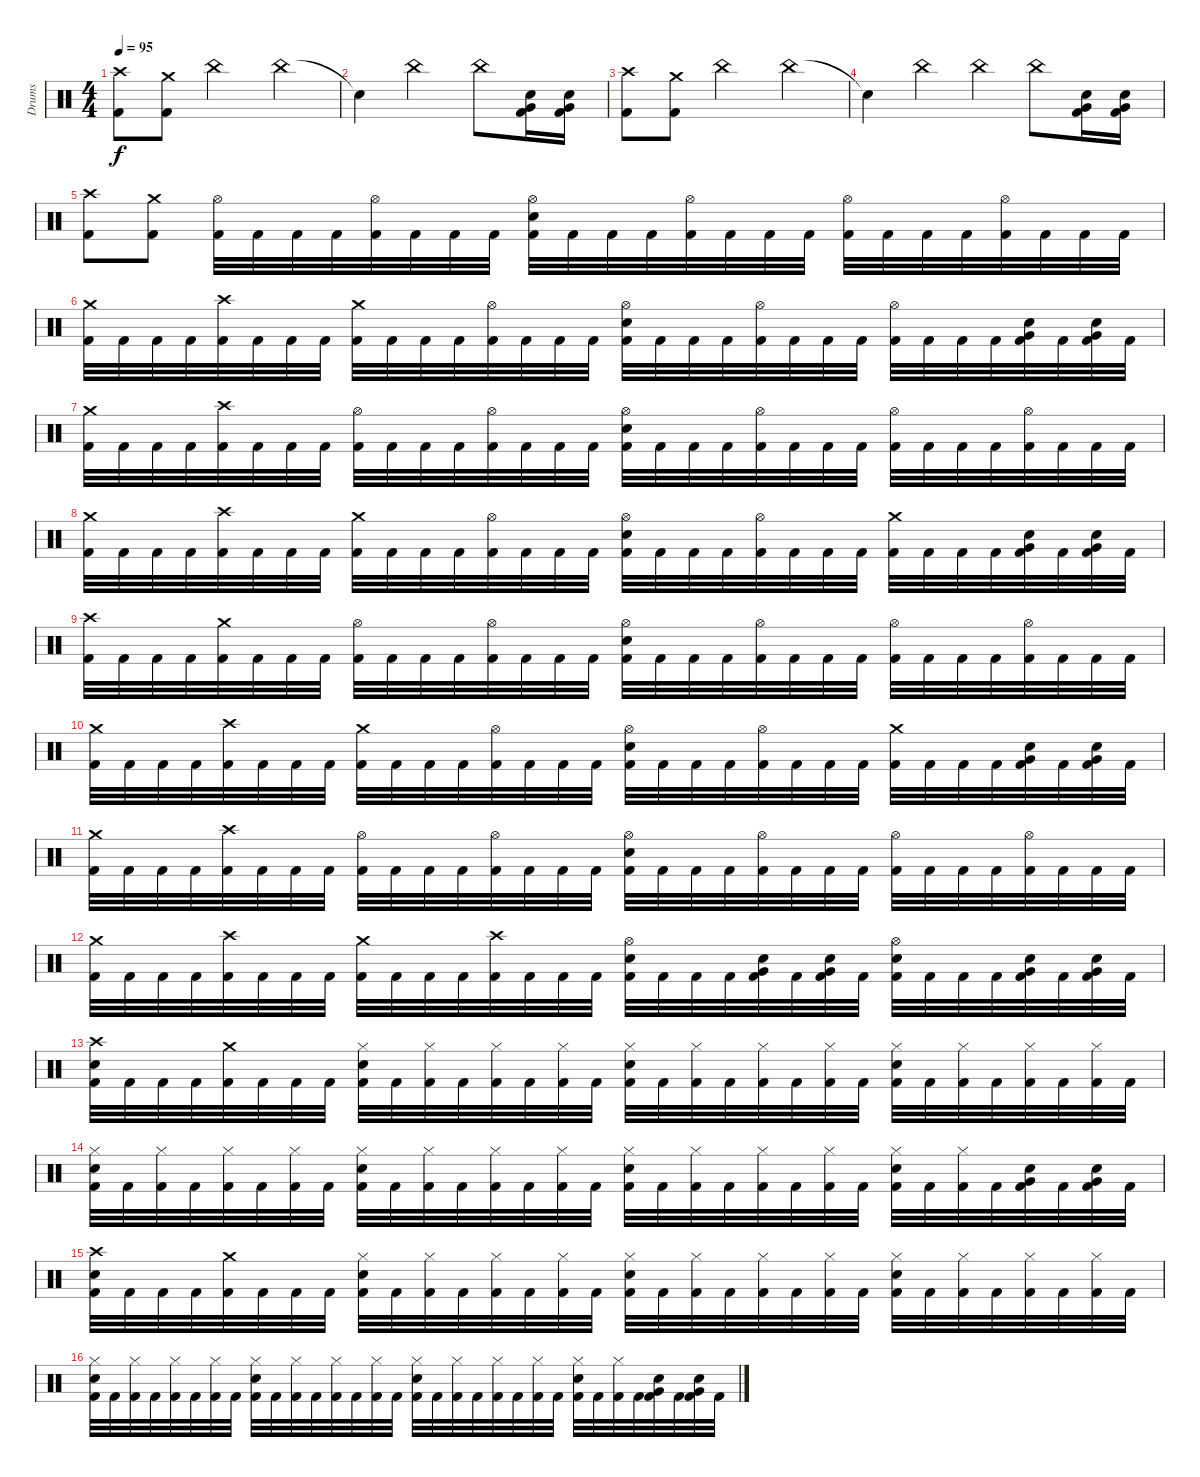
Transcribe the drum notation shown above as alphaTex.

\track ("Drums" "Drums") {instrument percussion}
\staff {score}
\articulation defaults
\ts (4 4)
\tempo 95
\clef neutral
\ks c
("Crash high (hit)" "Kick (hit) 2").8{dy f} ("Crash medium (hit)" "Kick (hit) 2").8 "China (hit)".2 "China (hit)".4 |
"Snare (hit)"{t}.4 "China (hit)".2 "China (hit)".8 ("Very Low Tom (hit)" "Electric Snare (hit)" "Kick (hit) 2").16 ("Very Low Tom (hit)" "Electric Snare (hit)" "Kick (hit) 2").16 |
("Crash high (hit)" "Kick (hit) 2").8 ("Crash medium (hit)" "Kick (hit) 2").8 "China (hit)".2 "China (hit)".4 |
"Snare (hit)"{t}.4 "China (hit)".4 "China (hit)".4 "China (hit)".8 ("Very Low Tom (hit)" "Electric Snare (hit)" "Kick (hit) 2").16 ("Very Low Tom (hit)" "Electric Snare (hit)" "Kick (hit) 2").16 |
("Crash high (hit)" "Kick (hit) 2").8 ("Crash medium (hit)" "Kick (hit) 2").8 ("Hi-Hat (open)" "Kick (hit) 2").32 "Kick (hit) 2".32 "Kick (hit) 2".32 "Kick (hit) 2".32 ("Hi-Hat (open)" "Kick (hit) 2").32 "Kick (hit) 2".32 "Kick (hit) 2".32 "Kick (hit) 2".32 ("Hi-Hat (open)" "Electric Snare (hit)" "Kick (hit) 2").32 "Kick (hit) 2".32 "Kick (hit) 2".32 "Kick (hit) 2".32 ("Hi-Hat (open)" "Kick (hit) 2").32 "Kick (hit) 2".32 "Kick (hit) 2".32 "Kick (hit) 2".32 ("Hi-Hat (open)" "Kick (hit) 2").32 "Kick (hit) 2".32 "Kick (hit) 2".32 "Kick (hit) 2".32 ("Hi-Hat (open)" "Kick (hit) 2").32 "Kick (hit) 2".32 "Kick (hit) 2".32 "Kick (hit) 2".32 |
("Crash medium (hit)" "Kick (hit) 2").32 "Kick (hit) 2".32 "Kick (hit) 2".32 "Kick (hit) 2".32 ("Crash high (hit)" "Kick (hit) 2").32 "Kick (hit) 2".32 "Kick (hit) 2".32 "Kick (hit) 2".32 ("Crash medium (hit)" "Kick (hit) 2").32 "Kick (hit) 2".32 "Kick (hit) 2".32 "Kick (hit) 2".32 ("Hi-Hat (open)" "Kick (hit) 2").32 "Kick (hit) 2".32 "Kick (hit) 2".32 "Kick (hit) 2".32 ("Hi-Hat (open)" "Electric Snare (hit)" "Kick (hit) 2").32 "Kick (hit) 2".32 "Kick (hit) 2".32 "Kick (hit) 2".32 ("Hi-Hat (open)" "Kick (hit) 2").32 "Kick (hit) 2".32 "Kick (hit) 2".32 "Kick (hit) 2".32 ("Hi-Hat (open)" "Kick (hit) 2").32 "Kick (hit) 2".32 "Kick (hit) 2".32 "Kick (hit) 2".32 ("Very Low Tom (hit)" "Electric Snare (hit)" "Kick (hit) 2").32 "Kick (hit) 2".32 ("Very Low Tom (hit)" "Electric Snare (hit)" "Kick (hit) 2").32 "Kick (hit) 2".32 |
("Crash medium (hit)" "Kick (hit) 2").32 "Kick (hit) 2".32 "Kick (hit) 2".32 "Kick (hit) 2".32 ("Crash high (hit)" "Kick (hit) 2").32 "Kick (hit) 2".32 "Kick (hit) 2".32 "Kick (hit) 2".32 ("Hi-Hat (open)" "Kick (hit) 2").32 "Kick (hit) 2".32 "Kick (hit) 2".32 "Kick (hit) 2".32 ("Hi-Hat (open)" "Kick (hit) 2").32 "Kick (hit) 2".32 "Kick (hit) 2".32 "Kick (hit) 2".32 ("Hi-Hat (open)" "Electric Snare (hit)" "Kick (hit) 2").32 "Kick (hit) 2".32 "Kick (hit) 2".32 "Kick (hit) 2".32 ("Hi-Hat (open)" "Kick (hit) 2").32 "Kick (hit) 2".32 "Kick (hit) 2".32 "Kick (hit) 2".32 ("Hi-Hat (open)" "Kick (hit) 2").32 "Kick (hit) 2".32 "Kick (hit) 2".32 "Kick (hit) 2".32 ("Hi-Hat (open)" "Kick (hit) 2").32 "Kick (hit) 2".32 "Kick (hit) 2".32 "Kick (hit) 2".32 |
("Crash medium (hit)" "Kick (hit) 2").32 "Kick (hit) 2".32 "Kick (hit) 2".32 "Kick (hit) 2".32 ("Crash high (hit)" "Kick (hit) 2").32 "Kick (hit) 2".32 "Kick (hit) 2".32 "Kick (hit) 2".32 ("Crash medium (hit)" "Kick (hit) 2").32 "Kick (hit) 2".32 "Kick (hit) 2".32 "Kick (hit) 2".32 ("Hi-Hat (open)" "Kick (hit) 2").32 "Kick (hit) 2".32 "Kick (hit) 2".32 "Kick (hit) 2".32 ("Hi-Hat (open)" "Electric Snare (hit)" "Kick (hit) 2").32 "Kick (hit) 2".32 "Kick (hit) 2".32 "Kick (hit) 2".32 ("Hi-Hat (open)" "Kick (hit) 2").32 "Kick (hit) 2".32 "Kick (hit) 2".32 "Kick (hit) 2".32 ("Crash medium (hit)" "Kick (hit) 2").32 "Kick (hit) 2".32 "Kick (hit) 2".32 "Kick (hit) 2".32 ("Very Low Tom (hit)" "Electric Snare (hit)" "Kick (hit) 2").32 "Kick (hit) 2".32 ("Very Low Tom (hit)" "Electric Snare (hit)" "Kick (hit) 2").32 "Kick (hit) 2".32 |
("Crash high (hit)" "Kick (hit) 2").32 "Kick (hit) 2".32 "Kick (hit) 2".32 "Kick (hit) 2".32 ("Crash medium (hit)" "Kick (hit) 2").32 "Kick (hit) 2".32 "Kick (hit) 2".32 "Kick (hit) 2".32 ("Hi-Hat (open)" "Kick (hit) 2").32 "Kick (hit) 2".32 "Kick (hit) 2".32 "Kick (hit) 2".32 ("Hi-Hat (open)" "Kick (hit) 2").32 "Kick (hit) 2".32 "Kick (hit) 2".32 "Kick (hit) 2".32 ("Hi-Hat (open)" "Electric Snare (hit)" "Kick (hit) 2").32 "Kick (hit) 2".32 "Kick (hit) 2".32 "Kick (hit) 2".32 ("Hi-Hat (open)" "Kick (hit) 2").32 "Kick (hit) 2".32 "Kick (hit) 2".32 "Kick (hit) 2".32 ("Hi-Hat (open)" "Kick (hit) 2").32 "Kick (hit) 2".32 "Kick (hit) 2".32 "Kick (hit) 2".32 ("Hi-Hat (open)" "Kick (hit) 2").32 "Kick (hit) 2".32 "Kick (hit) 2".32 "Kick (hit) 2".32 |
("Crash medium (hit)" "Kick (hit) 2").32 "Kick (hit) 2".32 "Kick (hit) 2".32 "Kick (hit) 2".32 ("Crash high (hit)" "Kick (hit) 2").32 "Kick (hit) 2".32 "Kick (hit) 2".32 "Kick (hit) 2".32 ("Crash medium (hit)" "Kick (hit) 2").32 "Kick (hit) 2".32 "Kick (hit) 2".32 "Kick (hit) 2".32 ("Hi-Hat (open)" "Kick (hit) 2").32 "Kick (hit) 2".32 "Kick (hit) 2".32 "Kick (hit) 2".32 ("Hi-Hat (open)" "Electric Snare (hit)" "Kick (hit) 2").32 "Kick (hit) 2".32 "Kick (hit) 2".32 "Kick (hit) 2".32 ("Hi-Hat (open)" "Kick (hit) 2").32 "Kick (hit) 2".32 "Kick (hit) 2".32 "Kick (hit) 2".32 ("Crash medium (hit)" "Kick (hit) 2").32 "Kick (hit) 2".32 "Kick (hit) 2".32 "Kick (hit) 2".32 ("Very Low Tom (hit)" "Electric Snare (hit)" "Kick (hit) 2").32 "Kick (hit) 2".32 ("Very Low Tom (hit)" "Electric Snare (hit)" "Kick (hit) 2").32 "Kick (hit) 2".32 |
("Crash medium (hit)" "Kick (hit) 2").32 "Kick (hit) 2".32 "Kick (hit) 2".32 "Kick (hit) 2".32 ("Crash high (hit)" "Kick (hit) 2").32 "Kick (hit) 2".32 "Kick (hit) 2".32 "Kick (hit) 2".32 ("Hi-Hat (open)" "Kick (hit) 2").32 "Kick (hit) 2".32 "Kick (hit) 2".32 "Kick (hit) 2".32 ("Hi-Hat (open)" "Kick (hit) 2").32 "Kick (hit) 2".32 "Kick (hit) 2".32 "Kick (hit) 2".32 ("Hi-Hat (open)" "Electric Snare (hit)" "Kick (hit) 2").32 "Kick (hit) 2".32 "Kick (hit) 2".32 "Kick (hit) 2".32 ("Hi-Hat (open)" "Kick (hit) 2").32 "Kick (hit) 2".32 "Kick (hit) 2".32 "Kick (hit) 2".32 ("Hi-Hat (open)" "Kick (hit) 2").32 "Kick (hit) 2".32 "Kick (hit) 2".32 "Kick (hit) 2".32 ("Hi-Hat (open)" "Kick (hit) 2").32 "Kick (hit) 2".32 "Kick (hit) 2".32 "Kick (hit) 2".32 |
("Crash medium (hit)" "Kick (hit) 2").32 "Kick (hit) 2".32 "Kick (hit) 2".32 "Kick (hit) 2".32 ("Crash high (hit)" "Kick (hit) 2").32 "Kick (hit) 2".32 "Kick (hit) 2".32 "Kick (hit) 2".32 ("Crash medium (hit)" "Kick (hit) 2").32 "Kick (hit) 2".32 "Kick (hit) 2".32 "Kick (hit) 2".32 ("Crash high (hit)" "Kick (hit) 2").32 "Kick (hit) 2".32 "Kick (hit) 2".32 "Kick (hit) 2".32 ("Hi-Hat (open)" "Electric Snare (hit)" "Kick (hit) 2").32 "Kick (hit) 2".32 "Kick (hit) 2".32 "Kick (hit) 2".32 ("Very Low Tom (hit)" "Electric Snare (hit)" "Kick (hit) 2").32 "Kick (hit) 2".32 ("Very Low Tom (hit)" "Electric Snare (hit)" "Kick (hit) 2").32 "Kick (hit) 2".32 ("Hi-Hat (open)" "Electric Snare (hit)" "Kick (hit) 2").32 "Kick (hit) 2".32 "Kick (hit) 2".32 "Kick (hit) 2".32 ("Very Low Tom (hit)" "Electric Snare (hit)" "Kick (hit) 2").32 "Kick (hit) 2".32 ("Very Low Tom (hit)" "Electric Snare (hit)" "Kick (hit) 2").32 "Kick (hit) 2".32 |
("Crash high (hit)" "Electric Snare (hit)" "Kick (hit) 2").32 "Kick (hit) 2".32 "Kick (hit) 2".32 "Kick (hit) 2".32 ("Crash medium (hit)" "Kick (hit) 2").32 "Kick (hit) 2".32 "Kick (hit) 2".32 "Kick (hit) 2".32 ("Hi-Hat (closed)" "Electric Snare (hit)" "Kick (hit) 2").32 "Kick (hit) 2".32 ("Hi-Hat (closed)" "Kick (hit) 2").32 "Kick (hit) 2".32 ("Hi-Hat (closed)" "Kick (hit) 2").32 "Kick (hit) 2".32 ("Hi-Hat (closed)" "Kick (hit) 2").32 "Kick (hit) 2".32 ("Hi-Hat (closed)" "Electric Snare (hit)" "Kick (hit) 2").32 "Kick (hit) 2".32 ("Hi-Hat (closed)" "Kick (hit) 2").32 "Kick (hit) 2".32 ("Hi-Hat (closed)" "Kick (hit) 2").32 "Kick (hit) 2".32 ("Hi-Hat (closed)" "Kick (hit) 2").32 "Kick (hit) 2".32 ("Hi-Hat (closed)" "Electric Snare (hit)" "Kick (hit) 2").32 "Kick (hit) 2".32 ("Hi-Hat (closed)" "Kick (hit) 2").32 "Kick (hit) 2".32 ("Hi-Hat (closed)" "Kick (hit) 2").32 "Kick (hit) 2".32 ("Hi-Hat (closed)" "Kick (hit) 2").32 "Kick (hit) 2".32 |
("Hi-Hat (closed)" "Electric Snare (hit)" "Kick (hit) 2").32 "Kick (hit) 2".32 ("Hi-Hat (closed)" "Kick (hit) 2").32 "Kick (hit) 2".32 ("Hi-Hat (closed)" "Kick (hit) 2").32 "Kick (hit) 2".32 ("Hi-Hat (closed)" "Kick (hit) 2").32 "Kick (hit) 2".32 ("Hi-Hat (closed)" "Electric Snare (hit)" "Kick (hit) 2").32 "Kick (hit) 2".32 ("Hi-Hat (closed)" "Kick (hit) 2").32 "Kick (hit) 2".32 ("Hi-Hat (closed)" "Kick (hit) 2").32 "Kick (hit) 2".32 ("Hi-Hat (closed)" "Kick (hit) 2").32 "Kick (hit) 2".32 ("Hi-Hat (closed)" "Electric Snare (hit)" "Kick (hit) 2").32 "Kick (hit) 2".32 ("Hi-Hat (closed)" "Kick (hit) 2").32 "Kick (hit) 2".32 ("Hi-Hat (closed)" "Kick (hit) 2").32 "Kick (hit) 2".32 ("Hi-Hat (closed)" "Kick (hit) 2").32 "Kick (hit) 2".32 ("Hi-Hat (closed)" "Electric Snare (hit)" "Kick (hit) 2").32 "Kick (hit) 2".32 ("Hi-Hat (closed)" "Kick (hit) 2").32 "Kick (hit) 2".32 ("Very Low Tom (hit)" "Electric Snare (hit)" "Kick (hit) 2").32 "Kick (hit) 2".32 ("Very Low Tom (hit)" "Electric Snare (hit)" "Kick (hit) 2").32 "Kick (hit) 2".32 |
("Crash high (hit)" "Electric Snare (hit)" "Kick (hit) 2").32 "Kick (hit) 2".32 "Kick (hit) 2".32 "Kick (hit) 2".32 ("Crash medium (hit)" "Kick (hit) 2").32 "Kick (hit) 2".32 "Kick (hit) 2".32 "Kick (hit) 2".32 ("Hi-Hat (closed)" "Electric Snare (hit)" "Kick (hit) 2").32 "Kick (hit) 2".32 ("Hi-Hat (closed)" "Kick (hit) 2").32 "Kick (hit) 2".32 ("Hi-Hat (closed)" "Kick (hit) 2").32 "Kick (hit) 2".32 ("Hi-Hat (closed)" "Kick (hit) 2").32 "Kick (hit) 2".32 ("Hi-Hat (closed)" "Electric Snare (hit)" "Kick (hit) 2").32 "Kick (hit) 2".32 ("Hi-Hat (closed)" "Kick (hit) 2").32 "Kick (hit) 2".32 ("Hi-Hat (closed)" "Kick (hit) 2").32 "Kick (hit) 2".32 ("Hi-Hat (closed)" "Kick (hit) 2").32 "Kick (hit) 2".32 ("Hi-Hat (closed)" "Electric Snare (hit)" "Kick (hit) 2").32 "Kick (hit) 2".32 ("Hi-Hat (closed)" "Kick (hit) 2").32 "Kick (hit) 2".32 ("Hi-Hat (closed)" "Kick (hit) 2").32 "Kick (hit) 2".32 ("Hi-Hat (closed)" "Kick (hit) 2").32 "Kick (hit) 2".32 |
("Hi-Hat (closed)" "Electric Snare (hit)" "Kick (hit) 2").32 "Kick (hit) 2".32 ("Hi-Hat (closed)" "Kick (hit) 2").32 "Kick (hit) 2".32 ("Hi-Hat (closed)" "Kick (hit) 2").32 "Kick (hit) 2".32 ("Hi-Hat (closed)" "Kick (hit) 2").32 "Kick (hit) 2".32 ("Hi-Hat (closed)" "Electric Snare (hit)" "Kick (hit) 2").32 "Kick (hit) 2".32 ("Hi-Hat (closed)" "Kick (hit) 2").32 "Kick (hit) 2".32 ("Hi-Hat (closed)" "Kick (hit) 2").32 "Kick (hit) 2".32 ("Hi-Hat (closed)" "Kick (hit) 2").32 "Kick (hit) 2".32 ("Hi-Hat (closed)" "Electric Snare (hit)" "Kick (hit) 2").32 "Kick (hit) 2".32 ("Hi-Hat (closed)" "Kick (hit) 2").32 "Kick (hit) 2".32 ("Hi-Hat (closed)" "Kick (hit) 2").32 "Kick (hit) 2".32 ("Hi-Hat (closed)" "Kick (hit) 2").32 "Kick (hit) 2".32 ("Hi-Hat (closed)" "Electric Snare (hit)" "Kick (hit) 2").32 "Kick (hit) 2".32 ("Hi-Hat (closed)" "Kick (hit) 2").32 "Kick (hit) 2".32 ("Very Low Tom (hit)" "Electric Snare (hit)" "Kick (hit) 2").32 "Kick (hit) 2".32 ("Very Low Tom (hit)" "Electric Snare (hit)" "Kick (hit) 2").32 "Kick (hit) 2".32
